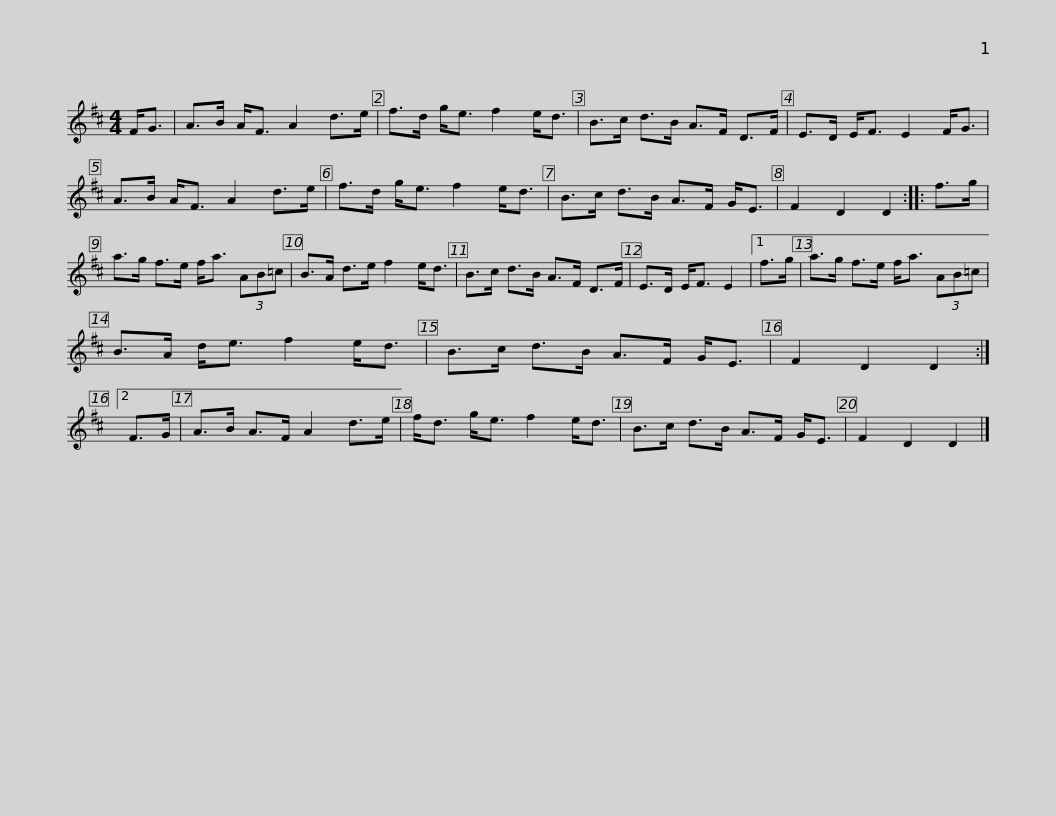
X:1
L:1/8
M:4/4
I:linebreak $
K:D
V:1 treble
V:1
 F<G | A>B A<F A2 d>e | f>d g<e f2 e<d | B>c d>B A>F D>F | E>D E<F E2 F<G |$ %5
 A>B A<F A2 d>e | f>d g<e f2 e<d | B>c d>B A>F G<E | F2 D2 D2 :: f>g | %10
 a>g f>e f<a (3AB=c |$ B>A d>e f2 e<d | B>c d>B A>F D>F | E>D E<F E2 |1 f>g | %15
 a>g f>e f<a (3AB=c | B>A d<e f2 e<d |$ B>c d>B A>F G<E | F2 D2 D2 :|2 F>G | %20
 A>B A>F A2 d>e | f<d g<e f2 e<d | B>c d>B A>F G<E |$ F2 D2 D2 |] %24
